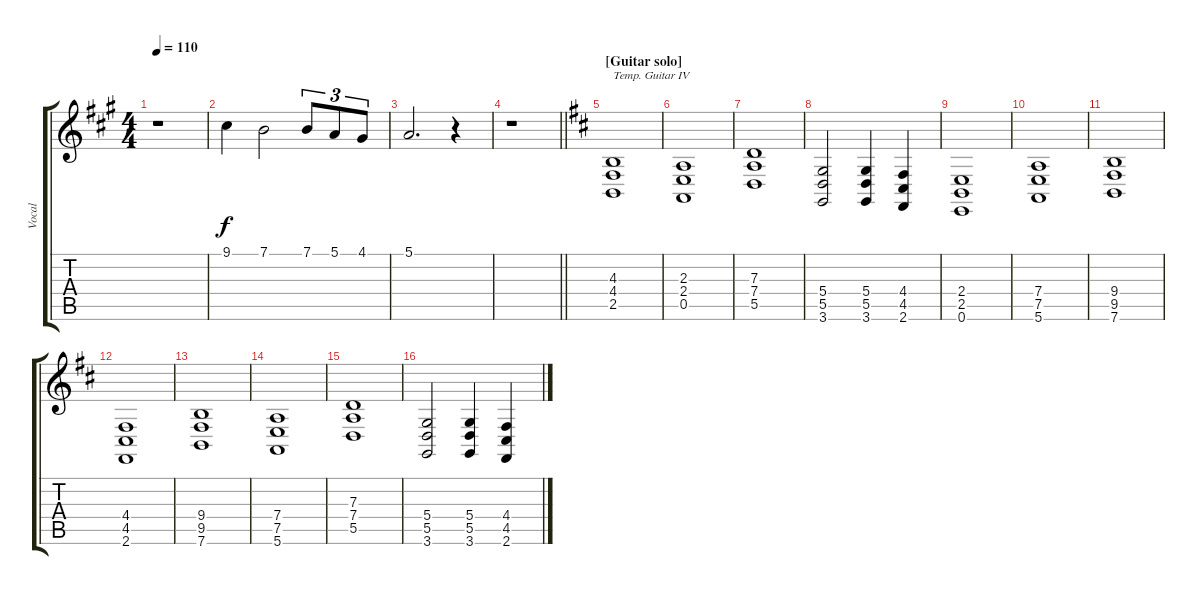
\track ("Vocal" "Vocal") {instrument choiraahs}
\staff {score tabs}
\tuning (E4 B3 G3 D3 A2 E2) {hide}
\ts (4 4)
\tempo 110
\clef g2
\ks a
r.1{dy f} |
9.1.4 7.1.2 7.1.8{tu (3 2)} 5.1.8{tu (3 2)} 4.1.8{tu (3 2)} |
5.1.2{d} r.4 |
\barLineRight lightlight
r.1 |
\section ("" "[Guitar solo]")
\ks d
(4.3 4.4 2.5).1{txt "Temp. Guitar IV" instrument distortionguitar} |
(2.3 2.4 0.5).1 |
(7.3 7.4 5.5).1 |
(5.4 5.5 3.6).2 (5.4 5.5 3.6).4 (4.4 4.5 2.6).4 |
(2.4 2.5 0.6).1 |
(7.4 7.5 5.6).1 |
(9.4 9.5 7.6).1 |
(4.4 4.5 2.6).1 |
(9.4 9.5 7.6).1 |
(7.4 7.5 5.6).1 |
(7.3 7.4 5.5).1 |
(5.4 5.5 3.6).2 (5.4 5.5 3.6).4 (4.4 4.5 2.6).4
